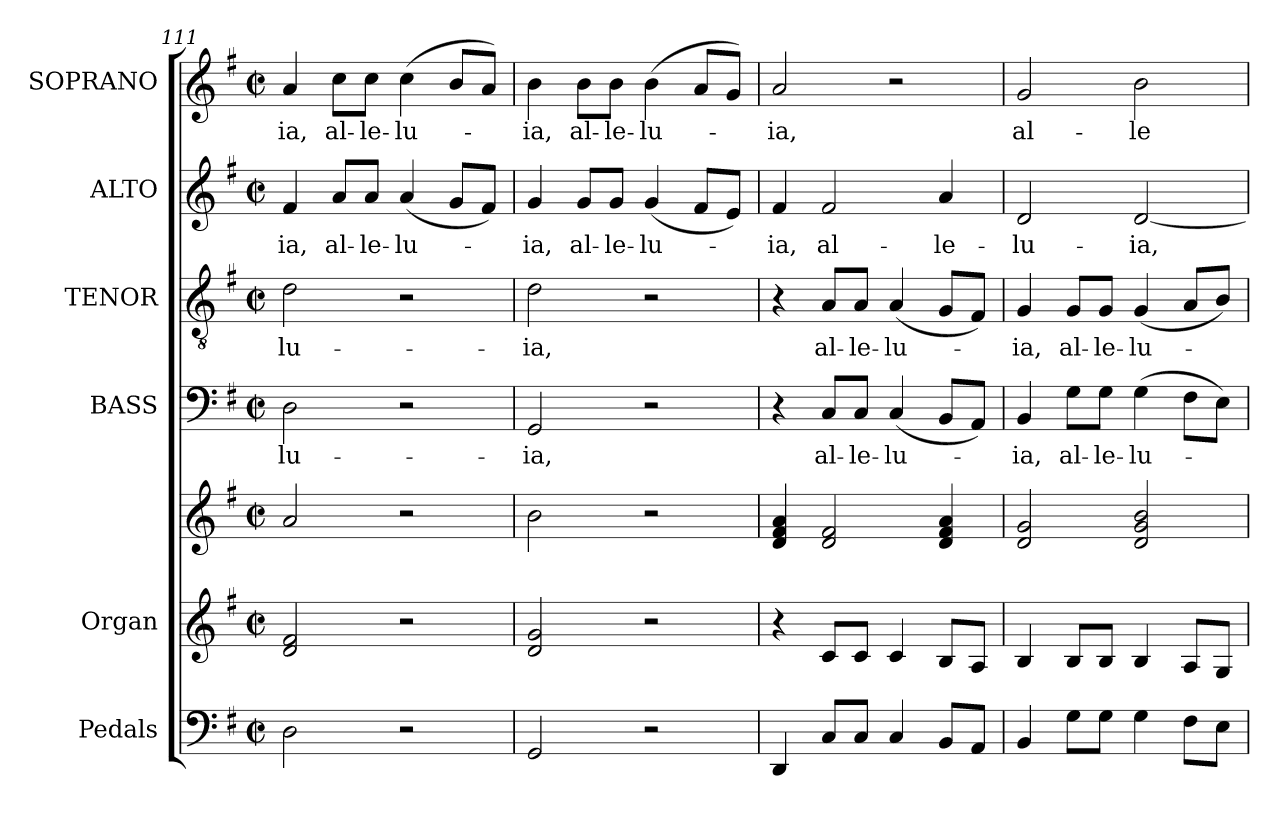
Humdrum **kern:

**kern	**kern	**kern	**kern	**text	**kern	**text	**kern	**text	**kern	**text
*part6	*part5	*part5	*part4	*part4	*part3	*part3	*part2	*part2	*part1	*part1
*staff7	*staff6	*staff5	*staff4	*staff4	*staff3	*staff3	*staff2	*staff2	*staff1	*staff1
*I"Pedals	*I"Organ	*	*I"BASS	*	*I"TENOR	*	*I"ALTO	*	*I"SOPRANO	*
*I'Ped.	*I'Org.	*	*I'B.	*	*I'T.	*	*I'A.	*	*I'S.	*
!!LO:PB:g=z
*clefF4	*clefG2	*clefG2	*clefF4	*	*clefGv2	*	*clefG2	*	*clefG2	*
*	*	*	*	*	*ITrd7c12	*	*	*	*	*
*k[f#]	*k[f#]	*k[f#]	*k[f#]	*	*k[f#]	*	*k[f#]	*	*k[f#]	*
*G:	*G:	*G:	*G:	*	*G:	*	*G:	*	*G:	*
*M2/2	*M2/2	*M2/2	*M2/2	*	*M2/2	*	*M2/2	*	*M2/2	*
*met(c|)	*met(c|)	*met(c|)	*met(c|)	*	*met(c|)	*	*met(c|)	*	*met(c|)	*
=111	=111	=111	=111	=111	=111	=111	=111	=111	=111	=111
!	!	!	!	!LO:LY:b:color=#000000	!	!	!	!	!	!
!	!	!	!	!	!	!LO:LY:b:color=#000000	!	!	!	!
!	!	!	!	!	!	!	!	!LO:LY:b:color=#000000	!	!
!	!	!	!	!	!	!	!	!	!	!LO:LY:b:color=#000000
2Di\	2di/ 2f#i	2ai/	2Di\	-lu-	2Di\	-lu-	4f#i/	-ia,	4ai/	-ia,
!	!	!	!	!	!	!	!	!LO:LY:b:color=#000000	!	!
!	!	!	!	!	!	!	!	!	!	!LO:LY:b:color=#000000
.	.	.	.	.	.	.	8ai/L	al-	8cci\L	al-
!	!	!	!	!	!	!	!	!LO:LY:b:color=#000000	!	!
!	!	!	!	!	!	!	!	!	!	!LO:LY:b:color=#000000
.	.	.	.	.	.	.	8ai/J	-le-	8cci\J	-le-
!	!	!	!	!	!	!	!	!LO:LY:b:color=#000000	!	!
!	!	!	!	!	!	!	!	!	!	!LO:LY:b:color=#000000
2r	2r	2r	2r	.	2r	.	(4ai/	-lu-	(4cci\	-lu-
.	.	.	.	.	.	.	8gi/L	.	8bi/L	.
.	.	.	.	.	.	.	8f#i/J)	.	8ai/J)	.
=112	=112	=112	=112	=112	=112	=112	=112	=112	=112	=112
!	!	!	!	!LO:LY:b:color=#000000	!	!	!	!	!	!
!	!	!	!	!	!	!LO:LY:b:color=#000000	!	!	!	!
!	!	!	!	!	!	!	!	!LO:LY:b:color=#000000	!	!
!	!	!	!	!	!	!	!	!	!	!LO:LY:b:color=#000000
2GGi/	2di/ 2gi	2bi\	2GGi/	-ia,	2Di\	-ia,	4gi/	-ia,	4bi\	-ia,
!	!	!	!	!	!	!	!	!LO:LY:b:color=#000000	!	!
!	!	!	!	!	!	!	!	!	!	!LO:LY:b:color=#000000
.	.	.	.	.	.	.	8gi/L	al-	8bi\L	al-
!	!	!	!	!	!	!	!	!LO:LY:b:color=#000000	!	!
!	!	!	!	!	!	!	!	!	!	!LO:LY:b:color=#000000
.	.	.	.	.	.	.	8gi/J	-le-	8bi\J	-le-
!	!	!	!	!	!	!	!	!LO:LY:b:color=#000000	!	!
!	!	!	!	!	!	!	!	!	!	!LO:LY:b:color=#000000
2r	2r	2r	2r	.	2r	.	(4gi/	-lu-	(4bi\	-lu-
.	.	.	.	.	.	.	8f#i/L	.	8ai/L	.
.	.	.	.	.	.	.	8ei/J)	.	8gi/J)	.
=113	=113	=113	=113	=113	=113	=113	=113	=113	=113	=113
!	!	!	!	!	!	!	!	!LO:LY:b:color=#000000	!	!
!	!	!	!	!	!	!	!	!	!	!LO:LY:b:color=#000000
4DDi/	4r	4di/ 4f#i 4ai	4r	.	4r	.	4f#i/	-ia,	2ai/	-ia,
!	!	!	!	!LO:LY:b:color=#000000	!	!	!	!	!	!
!	!	!	!	!	!	!LO:LY:b:color=#000000	!	!	!	!
!	!	!	!	!	!	!	!	!LO:LY:b:color=#000000	!	!
8Ci/L	8ci/L	2di/ 2f#i	8Ci/L	al-	8AAi/L	al-	2f#i/	al-	.	.
!	!	!	!	!LO:LY:b:color=#000000	!	!	!	!	!	!
!	!	!	!	!	!	!LO:LY:b:color=#000000	!	!	!	!
8Ci/J	8ci/J	.	8Ci/J	-le-	8AAi/J	-le-	.	.	.	.
!	!	!	!	!LO:LY:b:color=#000000	!	!	!	!	!	!
!	!	!	!	!	!	!LO:LY:b:color=#000000	!	!	!	!
4Ci/	4ci/	.	(4Ci/	-lu-	(4AAi/	-lu-	.	.	2r	.
!	!	!	!	!	!	!	!	!LO:LY:b:color=#000000	!	!
8BBi/L	8Bi/L	4di/ 4f#i 4ai	8BBi/L	.	8GGi/L	.	4ai/	-le-	.	.
8AAi/J	8Ai/J	.	8AAi/J)	.	8FF#i/J)	.	.	.	.	.
=114	=114	=114	=114	=114	=114	=114	=114	=114	=114	=114
!	!	!	!	!LO:LY:b:color=#000000	!	!	!	!	!	!
!	!	!	!	!	!	!LO:LY:b:color=#000000	!	!	!	!
!	!	!	!	!	!	!	!	!LO:LY:b:color=#000000	!	!
!	!	!	!	!	!	!	!	!	!	!LO:LY:b:color=#000000
4BBi/	4Bi/	2di/ 2gi	4BBi/	-ia,	4GGi/	-ia,	2di/	-lu-	2gi/	al-
!	!	!	!	!LO:LY:b:color=#000000	!	!	!	!	!	!
!	!	!	!	!	!	!LO:LY:b:color=#000000	!	!	!	!
8Gi\L	8Bi/L	.	8Gi\L	al-	8GGi/L	al-	.	.	.	.
!	!	!	!	!LO:LY:b:color=#000000	!	!	!	!	!	!
!	!	!	!	!	!	!LO:LY:b:color=#000000	!	!	!	!
8Gi\J	8Bi/J	.	8Gi\J	-le-	8GGi/J	-le-	.	.	.	.
!	!	!	!	!LO:LY:b:color=#000000	!	!	!	!	!	!
!	!	!	!	!	!	!LO:LY:b:color=#000000	!	!	!	!
!	!	!	!	!	!	!	!	!LO:LY:b:color=#000000	!	!
!	!	!	!	!	!	!	!	!	!	!LO:LY:b:color=#000000
4Gi\	4Bi/	2di/ 2gi 2bi	(4Gi\	-lu-	(4GGi/	-lu-	[2di/	-ia,	2bi\	-le-
8F#i\L	8Ai/L	.	8F#i\L	.	8AAi/L	.	.	.	.	.
8Ei\J	8Gi/J	.	8Ei\J)	.	8BBi/J)	.	.	.	.	.
=	=	=	=	=	=	=	=	=	=	=
*-	*-	*-	*-	*-	*-	*-	*-	*-	*-	*-
